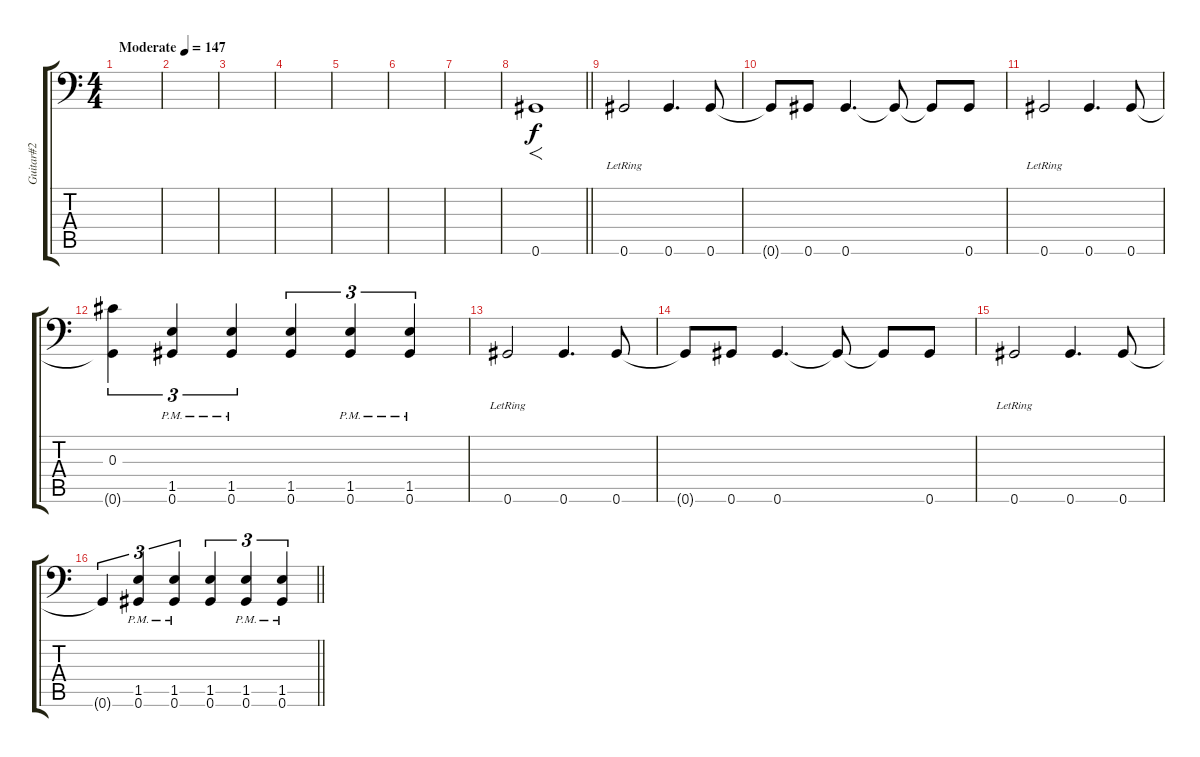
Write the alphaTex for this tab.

\track ("Guitar#2" "Guitar#2") {instrument distortionguitar}
\staff {score tabs}
\tuning (Bb3 F3 Db3 Ab2 Eb2 Ab1) {hide}
\ts (4 4)
\tempo (147 "Moderate")
\clef f4
\ks c
|
|
|
|
|
|
|
\barLineRight lightlight
0.6.1{f} |
\section ("" "")
0.6{lr}.2 0.6.4{d} 0.6.8 |
0.6{t}.8 0.6.8 0.6.4{d} 0.6{t}.8 0.6{t}.8 0.6.8 |
0.6{lr}.2 0.6.4{d} 0.6.8 |
(0.3 0.6{t}).4{tu (3 2)} (1.5{pm} 0.6{pm}).4{tu (3 2)} (1.5{pm} 0.6{pm}).4{tu (3 2)} (1.5 0.6).4{tu (3 2)} (1.5{pm} 0.6{pm}).4{tu (3 2)} (1.5{pm} 0.6{pm}).4{tu (3 2)} |
0.6{lr}.2 0.6.4{d} 0.6.8 |
0.6{t}.8 0.6.8 0.6.4{d} 0.6{t}.8 0.6{t}.8 0.6.8 |
0.6{lr}.2 0.6.4{d} 0.6.8 |
\barLineRight lightlight
0.6{t}.4{tu (3 2)} (1.5{pm} 0.6{pm}).4{tu (3 2)} (1.5{pm} 0.6{pm}).4{tu (3 2)} (1.5 0.6).4{tu (3 2)} (1.5{pm} 0.6{pm}).4{tu (3 2)} (1.5{pm} 0.6{pm}).4{tu (3 2)}
